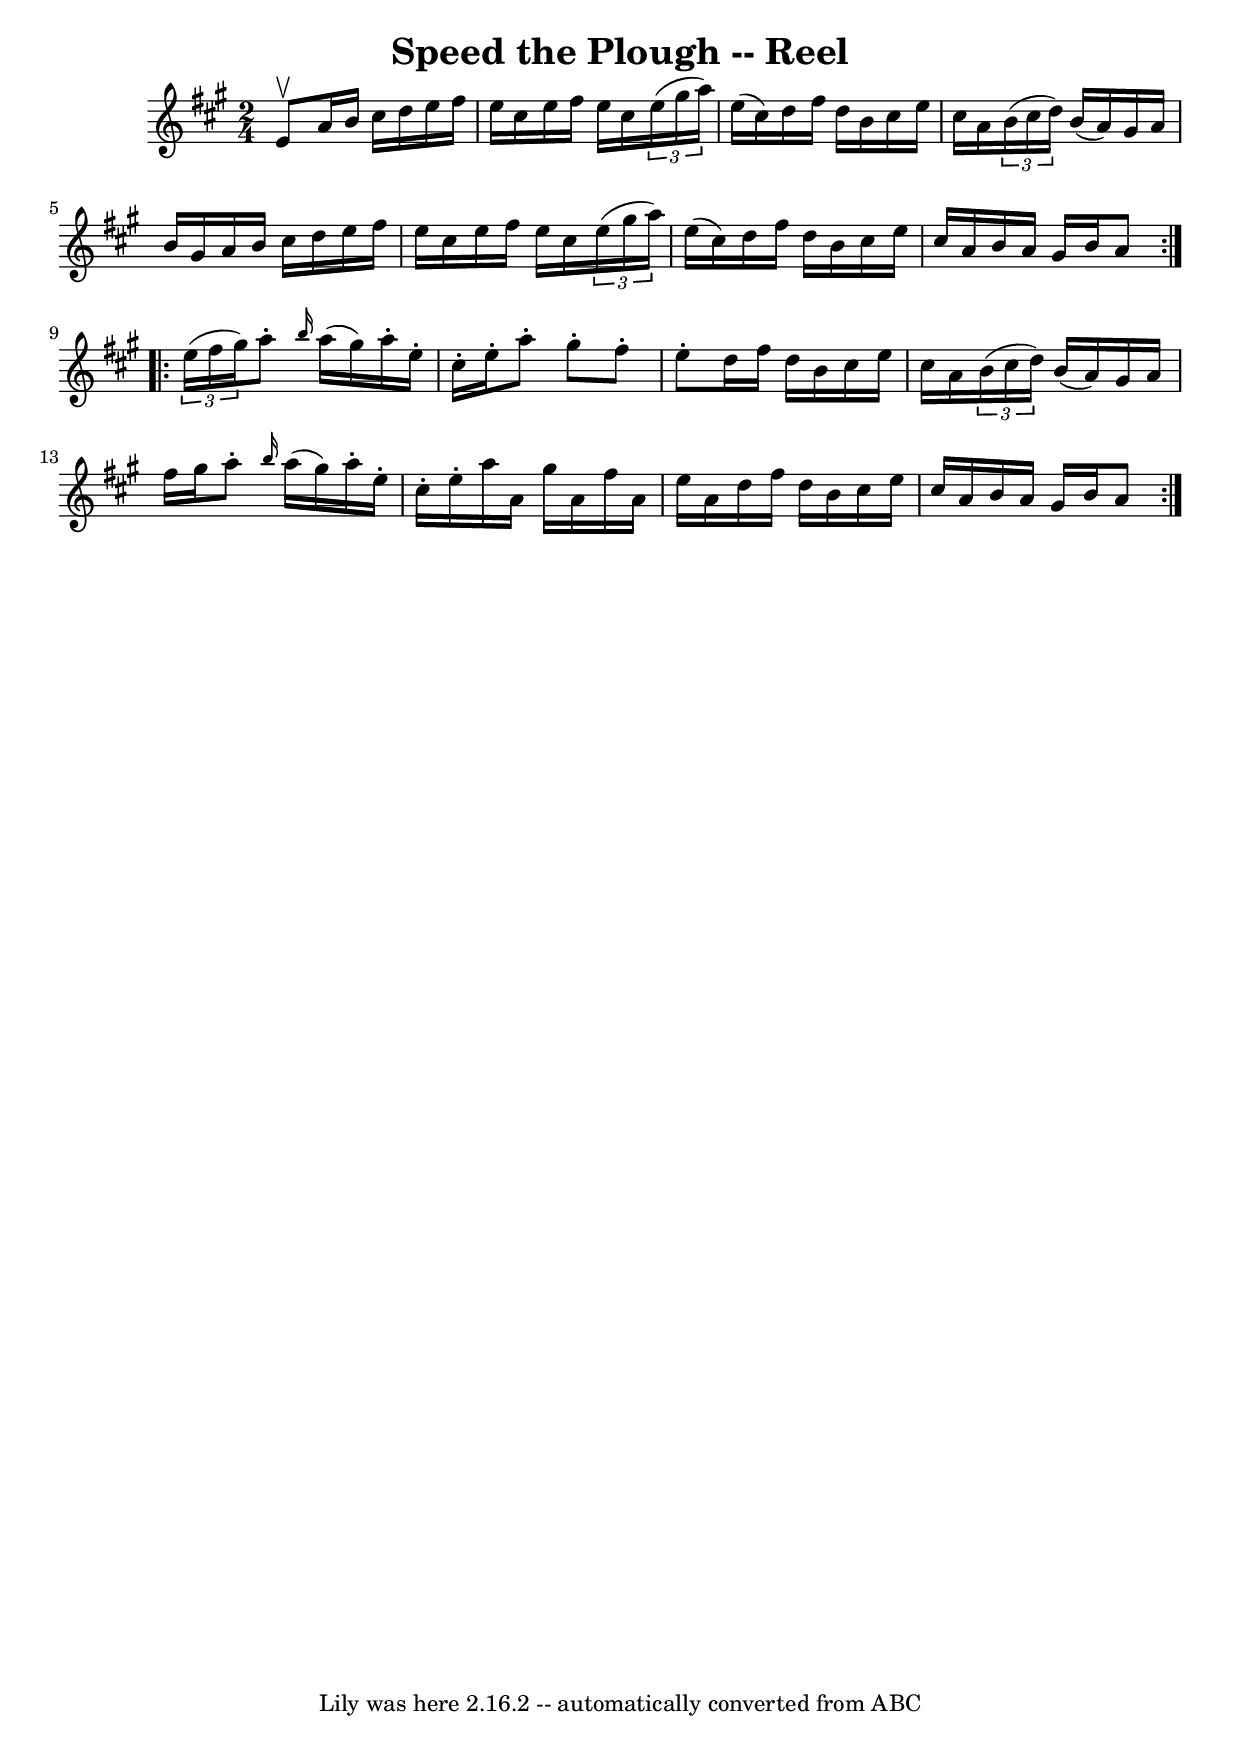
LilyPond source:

\version "2.16.2"
\include "Mammoth.ily"
\header {
  %% book = "Ryan's Mammoth Collection"
  crossRefNumber = "1"
  footnotes = "\\\\161"
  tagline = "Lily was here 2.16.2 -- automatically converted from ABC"
  title = "Speed the Plough -- Reel"

}
voicedefault =  {



  \repeat volta 2 {

    \time 2/4 
    \key a \major
 e'8^\upbow |
    a'16 b'16 cis''16    
    d''16 e''16 fis''16 e''16 cis''16    |
    e''16 fis''16    
    e''16 cis''16    \times 2/3 { e''16 (gis''16 a''16) 
				} e''16 (
    cis''16)   |
    d''16 fis''16 d''16 b'16 cis''16 e''16  
    cis''16 a'16    |
    \times 2/3 { b'16 (cis''16 d''16) 
	       }  
    b'16 (a'16) gis'16 a'16 b'16 gis'16    |
    a'16    
    b'16 cis''16 d''16 e''16 fis''16 e''16 cis''16    |
    
    e''16 fis''16 e''16 cis''16    \times 2/3 { e''16 (gis''16    
						a''16) 
					      } e''16 (cis''16)   |
    d''16 fis''16 d''16    
    b'16 cis''16 e''16 cis''16 a'16    |
    b'16 a'16    
    gis'16 b'16 a'8  
  } 
  \repeat volta 2 {
    \times 2/3 { e''16 (fis''16 
		 gis''16) 
	       } |
    a''8 -. \grace { b''16  
		   } a''16 (gis''16  
    -) a''16 -. e''16 -. cis''16 -. e''16 -.   |
    a''8 -. gis''8 
    -. fis''8 -. e''8 -.   |
    d''16 fis''16 d''16 b'16    
    cis''16 e''16 cis''16 a'16    |
    \times 2/3 { b'16 (
		 cis''16 d''16) 
	       } b'16 (a'16) gis'16 a'16 fis''16    
    gis''16    |
    a''8 -. \grace { b''16  
		   } a''16 (gis''16)   
    a''16 -. e''16 -. cis''16 -. e''16 -.   |
    a''16 a'16    
    gis''16 a'16 fis''16 a'16 e''16 a'16    |
    d''16    
    fis''16 d''16 b'16 cis''16 e''16 cis''16 a'16    |
    
    b'16 a'16 gis'16 b'16 a'8  
  }   

}

\score{
  <<

    \context Staff="default"
    {
      \voicedefault 
      
    }

  >>
  \layout {
    
  }
  \midi {
  }

}
